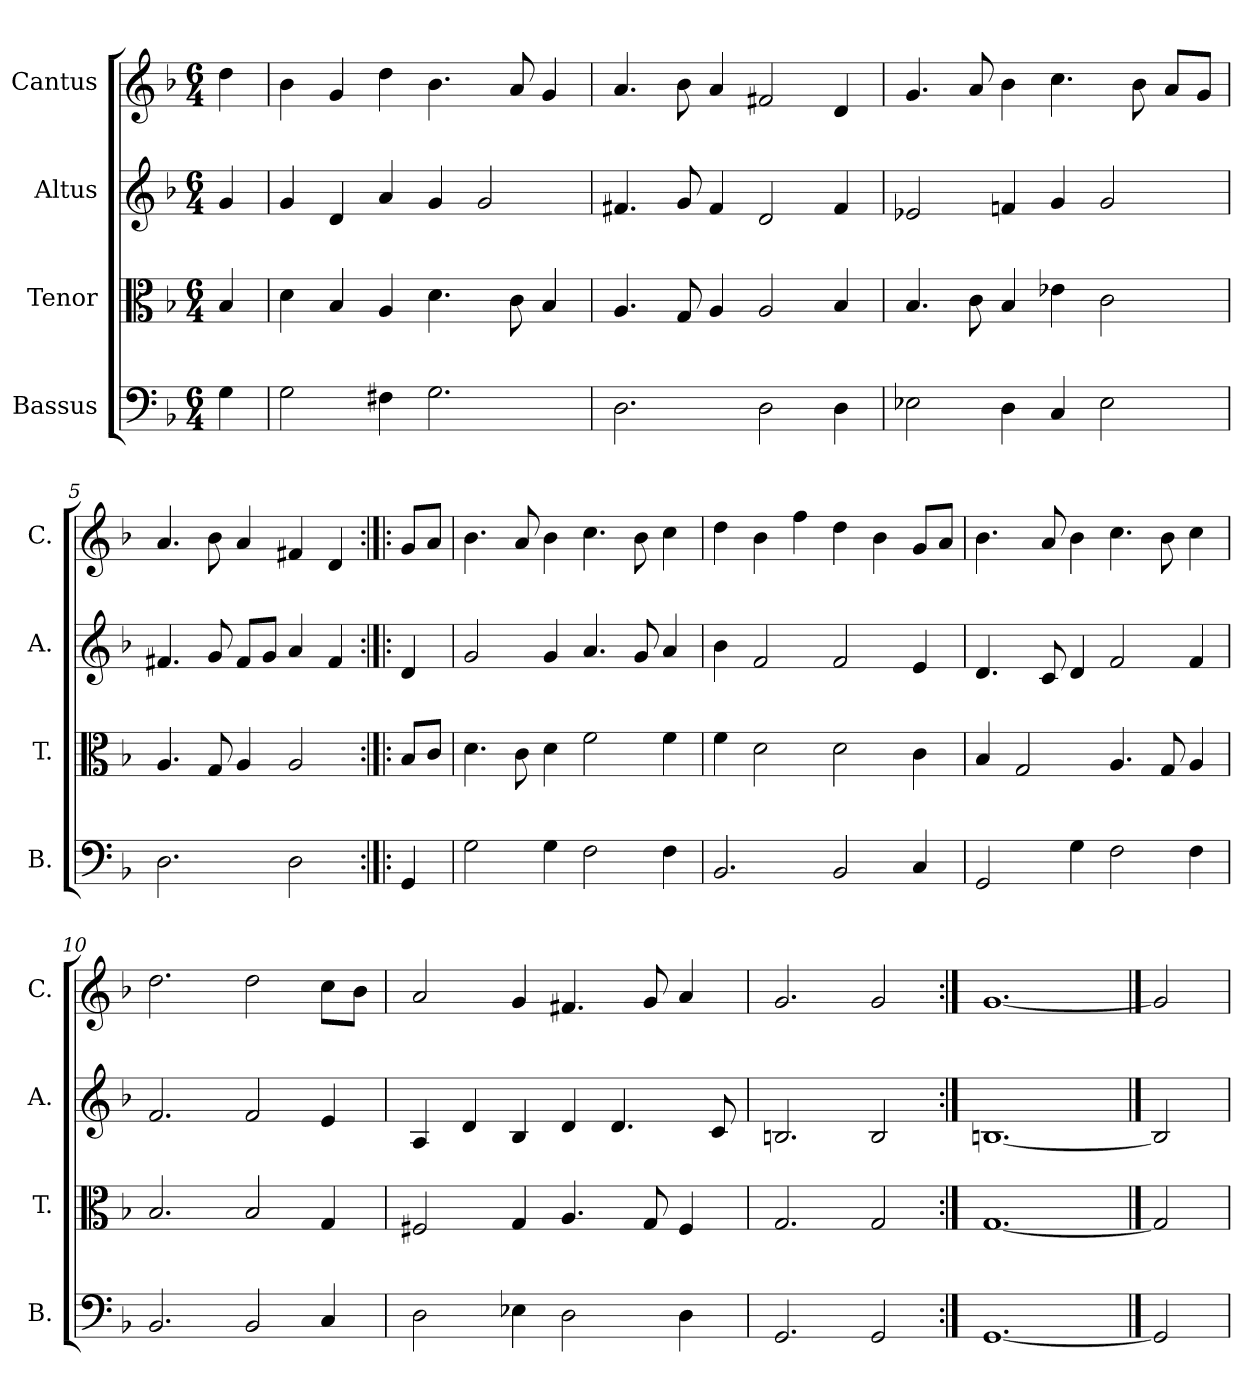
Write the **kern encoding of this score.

**kern	**kern	**kern	**kern
*part4	*part3	*part2	*part1
*staff4	*staff3	*staff2	*staff1
*I"Bassus	*I"Tenor	*I"Altus	*I"Cantus
*I'B.	*I'T.	*I'A.	*I'C.
*clefF4	*clefC3	*clefG2	*clefG2
*k[b-]	*k[b-]	*k[b-]	*k[b-]
*F:	*F:	*F:	*F:
*M6/4	*M6/4	*M6/4	*M6/4
=1	=1	=1	=1
4G\	4B-/	4g/	4dd\
=2	=2	=2	=2
2G\	4d\	4g/	4b-\
.	4B-/	4d/	4g/
4F#X\	4A/	4a/	4dd\
2.G\	4.d\	4g/	4.b-\
.	.	2g/	.
.	8c\	.	8a/
.	4B-/	.	4g/
=3	=3	=3	=3
2.D\	4.A/	4.f#X/	4.a/
.	8G/	8g/	8b-\
.	4A/	4f#/	4a/
2D\	2A/	2d/	2f#X/
4D\	4B-/	4f#/	4d/
=4	=4	=4	=4
2E-X\	4.B-/	2e-X/	4.g/
.	8c\	.	8a/
4D\	4B-/	4fn/	4b-\
4C/	4e-X\	4g/	4.cc\
2E-\	2c\	2g/	.
.	.	.	8b-\
.	.	.	8a/L
.	.	.	8g/J
=5	=5	=5	=5
2.D\	4.A/	4.f#X/	4.a/
.	8G/	8g/	8b-\
.	4A/	8f#/L	4a/
.	.	8g/J	.
2D\	2A/	4a/	4f#X/
.	.	4f#/	4d/
=6:|!|:	=6:|!|:	=6:|!|:	=6:|!|:
4GG/	8B-/L	4d/	8g/L
.	8c/J	.	8a/J
=7	=7	=7	=7
2G\	4.d\	2g/	4.b-\
.	8c\	.	8a/
4G\	4d\	4g/	4b-\
2F\	2f\	4.a/	4.cc\
.	.	8g/	8b-\
4F\	4f\	4a/	4cc\
!!LO:LB:g=z
=8	=8	=8	=8
2.BB-/	4f\	4b-\	4dd\
.	2d\	2f/	4b-\
.	.	.	4ff\
2BB-/	2d\	2f/	4dd\
.	.	.	4b-\
4C/	4c\	4e/	8g/L
.	.	.	8a/J
=9	=9	=9	=9
2GG/	4B-/	4.d/	4.b-\
.	2G/	.	.
.	.	8c/	8a/
4G\	.	4d/	4b-\
2F\	4.A/	2f/	4.cc\
.	8G/	.	8b-\
4F\	4A/	4f/	4cc\
=10	=10	=10	=10
2.BB-/	2.B-/	2.f/	2.dd\
2BB-/	2B-/	2f/	2dd\
4C/	4G/	4e/	8cc\L
.	.	.	8b-\J
=11	=11	=11	=11
2D\	2F#X/	4A/	2a/
.	.	4d/	.
4E-X\	4G/	4B-/	4g/
2D\	4.A/	4d/	4.f#X/
.	.	4.d/	.
.	8G/	.	8g/
4D\	4F#/	.	4a/
.	.	8c/	.
=12	=12	=12	=12
2.GG/	2.G/	2.Bn/	2.g/
2GG/	2G/	2B/	2g/
=13:|!	=13:|!	=13:|!	=13:|!
[1.GG/	[1.G/	[1.Bn/	[1.g/
==14	==14	==14	==14
2GG/]	2G/]	2B/]	2g/]
=	=	=	=
*-	*-	*-	*-
